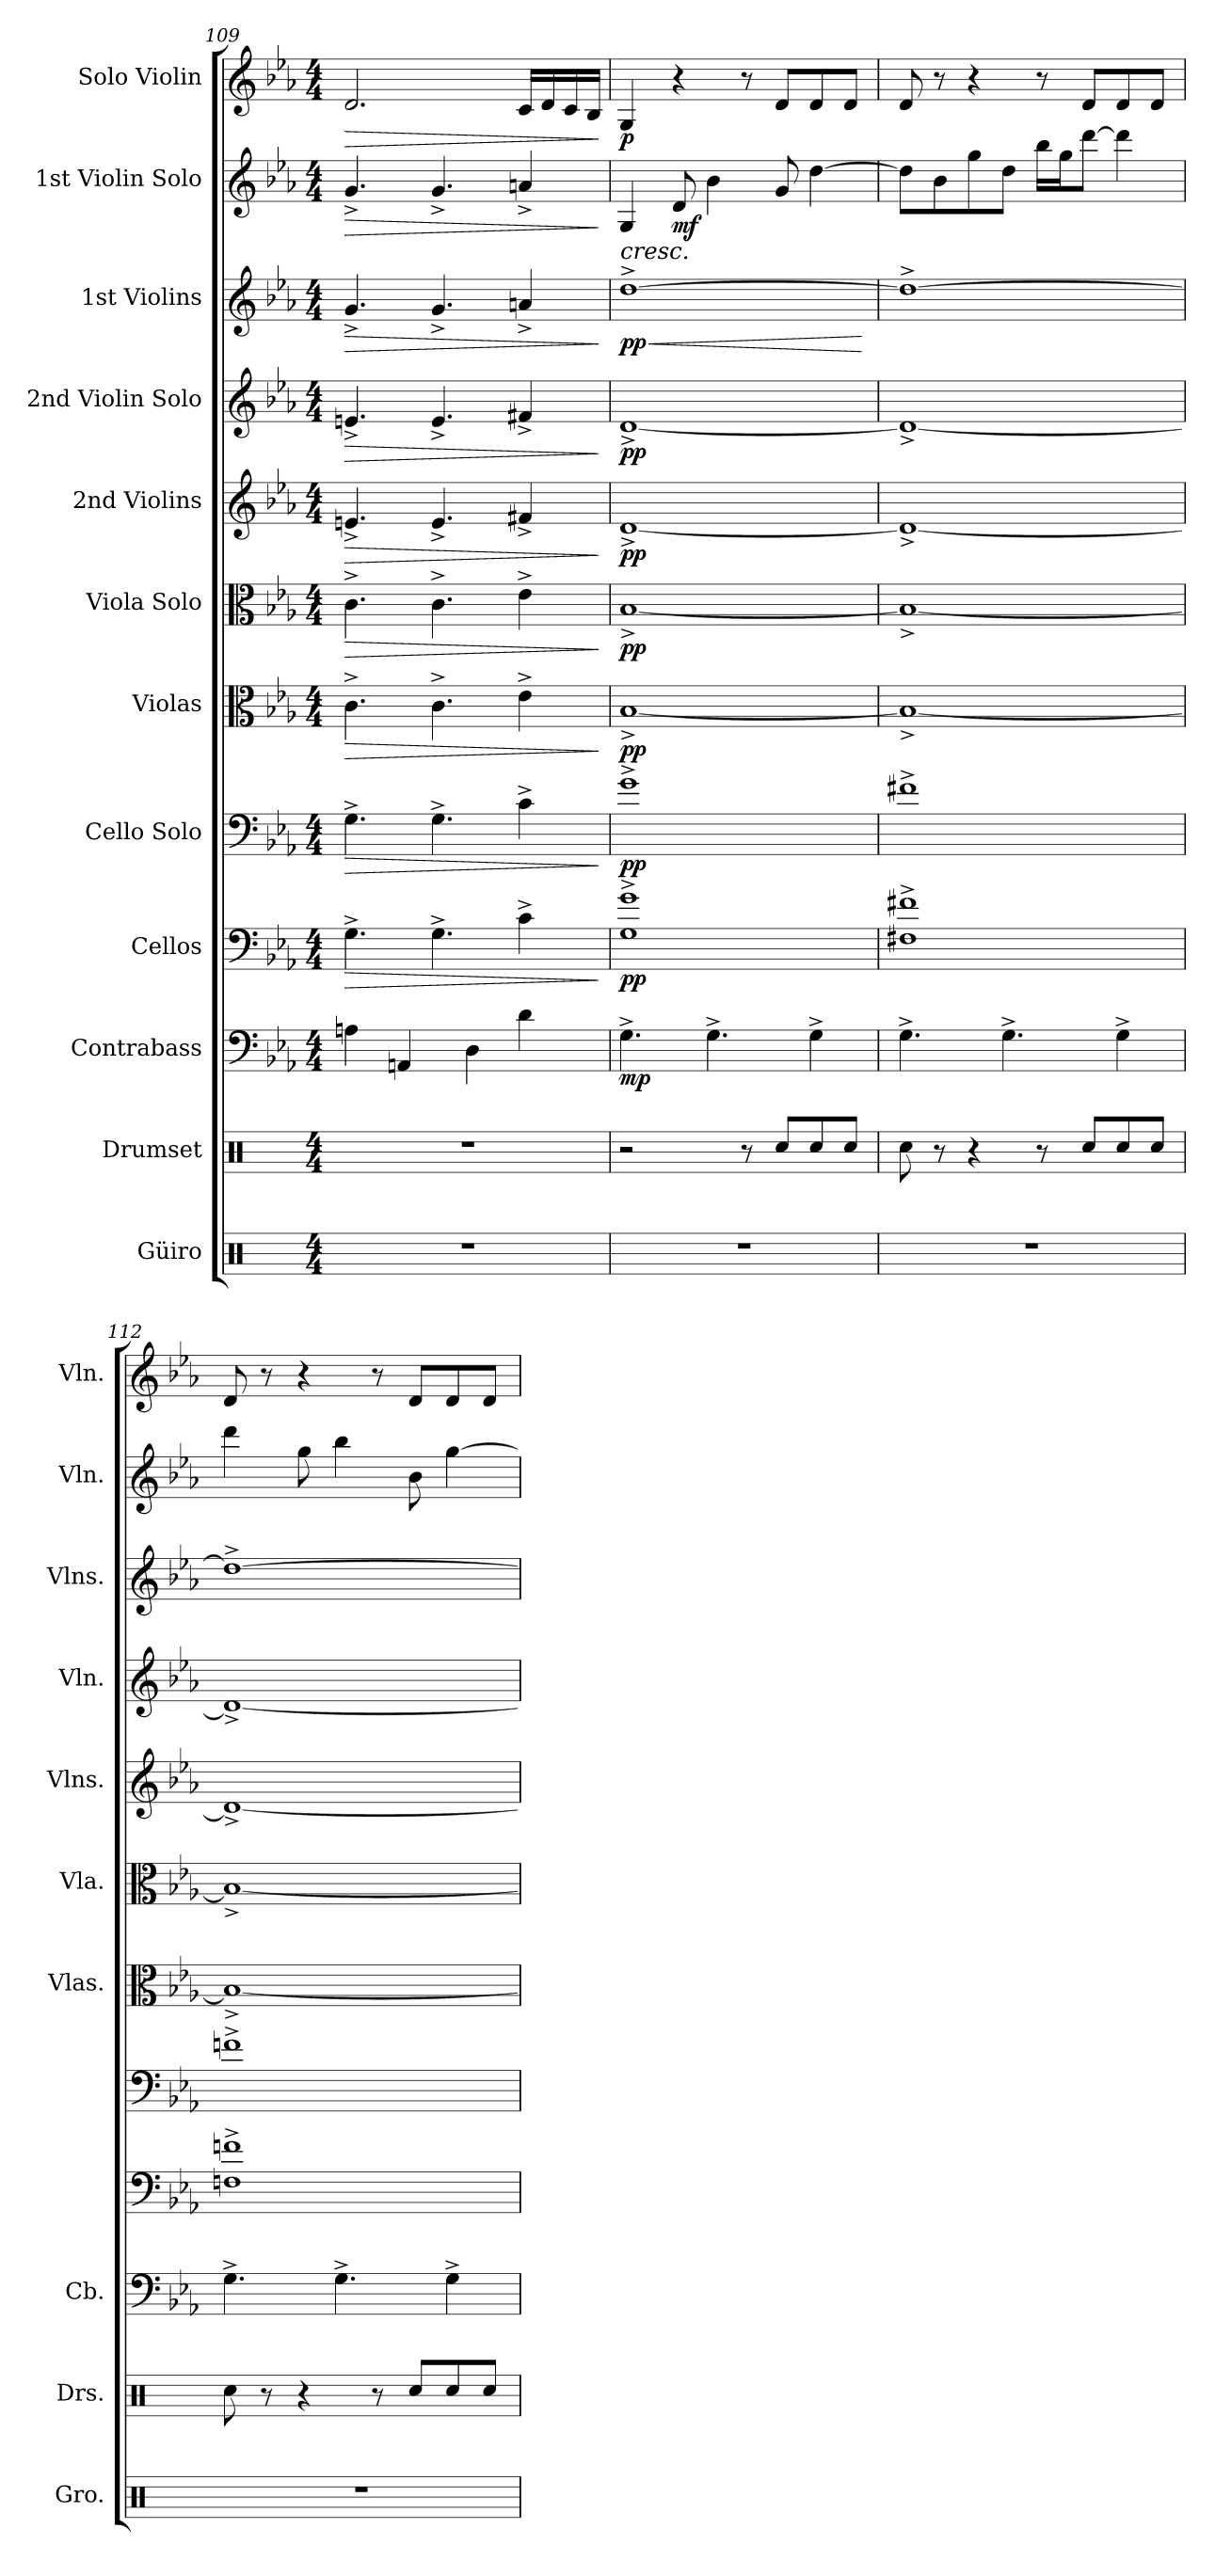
**kern	**kern	**kern	**dynam	**kern	**dynam	**kern	**dynam	**kern	**dynam	**kern	**dynam	**kern	**dynam	**kern	**dynam	**kern	**dynam	**kern	**dynam	**kern	**dynam
*part12	*part11	*part10	*part10	*part9	*part9	*part8	*part8	*part7	*part7	*part6	*part6	*part5	*part5	*part4	*part4	*part3	*part3	*part2	*part2	*part1	*part1
*staff12	*staff11	*staff10	*staff10	*staff9	*staff9	*staff8	*staff8	*staff7	*staff7	*staff6	*staff6	*staff5	*staff5	*staff4	*staff4	*staff3	*staff3	*staff2	*staff2	*staff1	*staff1
*I"Güiro	*I"Drumset	*I"Contrabass	*	*I"Cellos	*	*I"Cello Solo	*	*I"Violas	*	*I"Viola Solo	*	*I"2nd Violins	*	*I"2nd Violin Solo	*	*I"1st Violins	*	*I"1st Violin Solo	*	*I"Solo Violin	*
*I'Gro.	*I'Drs.	*I'Cb.	*	*	*	*	*	*I'Vlas.	*	*I'Vla.	*	*I'Vlns.	*	*I'Vln.	*	*I'Vlns.	*	*I'Vln.	*	*I'Vln.	*
*clefX	*clefX	*clefF4	*	*clefF4	*	*clefF4	*	*clefC3	*	*clefC3	*	*clefG2	*	*clefG2	*	*clefG2	*	*clefG2	*	*clefG2	*
*	*	*ITrd7c12	*	*	*	*	*	*	*	*	*	*	*	*	*	*	*	*	*	*	*
*k[]	*k[]	*k[b-e-a-]	*	*k[b-e-a-]	*	*k[b-e-a-]	*	*k[b-e-a-]	*	*k[b-e-a-]	*	*k[b-e-a-]	*	*k[b-e-a-]	*	*k[b-e-a-]	*	*k[b-e-a-]	*	*k[b-e-a-]	*
*M4/4	*M4/4	*M4/4	*	*M4/4	*	*M4/4	*	*M4/4	*	*M4/4	*	*M4/4	*	*M4/4	*	*M4/4	*	*M4/4	*	*M4/4	*
=109	=109	=109	=109	=109	=109	=109	=109	=109	=109	=109	=109	=109	=109	=109	=109	=109	=109	=109	=109	=109	=109
!	!	!	!	!	!LO:HP:b	!	!LO:HP:b	!	!LO:HP:b	!	!LO:HP:b	!	!LO:HP:b	!	!LO:HP:b	!	!LO:HP:b	!	!LO:HP:b	!	!LO:HP:b
1r	1r	4AAn\	.	4.G^\	>	4.G^\	>	4.c^\	>	4.c^\	>	4.en^/	>	4.en^/	>	4.g^/	>	4.g^/	>	2.d/	>
.	.	4AAAn/	.	.	.	.	.	.	.	.	.	.	.	.	.	.	.	.	.	.	.
.	.	.	.	4.G^\	.	4.G^\	.	4.c^\	.	4.c^\	.	4.e^/	.	4.e^/	.	4.g^/	.	4.g^/	.	.	.
.	.	4DD\	.	.	.	.	.	.	.	.	.	.	.	.	.	.	.	.	.	.	.
.	.	4D\	.	4c^\	.	4c^\	.	4e-^\	.	4e-^\	.	4f#X^/	.	4f#X^/	.	4an^/	.	4an^/	.	16c/LL	.
.	.	.	.	.	.	.	.	.	.	.	.	.	.	.	.	.	.	.	.	16d/	.
.	.	.	.	.	.	.	.	.	.	.	.	.	.	.	.	.	.	.	.	16c/	.
.	.	.	.	.	.	.	.	.	.	.	.	.	.	.	.	.	.	.	.	16B-/JJ	.
.	.	.	.	.	]	.	]	.	]	.	]	.	]	.	]	.	]	.	]	.	]
=110	=110	=110	=110	=110	=110	=110	=110	=110	=110	=110	=110	=110	=110	=110	=110	=110	=110	=110	=110	=110	=110
!	!	!	!LO:DY:b	!	!LO:DY:b	!	!LO:DY:b	!	!LO:DY:b	!	!LO:DY:b	!	!LO:DY:b	!	!LO:DY:b	!	!LO:HP:b	!	!LO:HP:b	!	!
!	!	!	!	!	!	!	!	!	!	!	!	!	!	!	!	!	!LO:DY:n=1:b	!	!	!	!LO:DY:b
1r	2r	4.GG^\	mp	1G^ 1g^	pp	1g^	pp	[1B-^	pp	[1B-^	pp	[1d^	pp	[1d^	pp	[1dd^	< pp	4G/	<	4G/	p
!	!	!	!	!	!	!	!	!	!	!	!	!	!	!	!	!	!	!	!LO:DY:b	!	!
.	.	.	.	.	.	.	.	.	.	.	.	.	.	.	.	.	.	8d/	mf	4r	.
.	.	4.GG^\	.	.	.	.	.	.	.	.	.	.	.	.	.	.	.	4b-\	[	.	.
.	8r	.	.	.	.	.	.	.	.	.	.	.	.	.	.	.	.	.	.	8r	.
.	8Rcc/L	.	.	.	.	.	.	.	.	.	.	.	.	.	.	.	.	8g/	.	8d/L	.
.	8Rcc/	4GG^\	.	.	.	.	.	.	.	.	.	.	.	.	.	.	.	[4dd\	.	8d/	.
.	8Rcc/J	.	.	.	.	.	.	.	.	.	.	.	.	.	.	.	.	.	.	8d/J	.
.	.	.	.	.	.	.	.	.	.	.	.	.	.	.	.	.	[	.	.	.	.
=111	=111	=111	=111	=111	=111	=111	=111	=111	=111	=111	=111	=111	=111	=111	=111	=111	=111	=111	=111	=111	=111
1r	8Rcc\	4.GG^\	.	1F#X^ 1f#X^	.	1f#X^	.	1B-^_	.	1B-^_	.	1d^_	.	1d^_	.	1dd^_	.	8dd\L]	.	8d/	.
.	8r	.	.	.	.	.	.	.	.	.	.	.	.	.	.	.	.	8b-\	.	8r	.
.	4r	.	.	.	.	.	.	.	.	.	.	.	.	.	.	.	.	8gg\	.	4r	.
.	.	4.GG^\	.	.	.	.	.	.	.	.	.	.	.	.	.	.	.	8dd\J	.	.	.
.	8r	.	.	.	.	.	.	.	.	.	.	.	.	.	.	.	.	16bb-\LL	.	8r	.
.	.	.	.	.	.	.	.	.	.	.	.	.	.	.	.	.	.	16gg\J	.	.	.
.	8Rcc/L	.	.	.	.	.	.	.	.	.	.	.	.	.	.	.	.	[8ddd\J	.	8d/L	.
.	8Rcc/	4GG^\	.	.	.	.	.	.	.	.	.	.	.	.	.	.	.	4ddd\]	.	8d/	.
.	8Rcc/J	.	.	.	.	.	.	.	.	.	.	.	.	.	.	.	.	.	.	8d/J	.
!!LO:PB:g=z
=112	=112	=112	=112	=112	=112	=112	=112	=112	=112	=112	=112	=112	=112	=112	=112	=112	=112	=112	=112	=112	=112
1r	8Rcc\	4.GG^\	.	1Fn^ 1fn^	.	1fn^	.	1B-^_	.	1B-^_	.	1d^_	.	1d^_	.	1dd^_	.	4ddd\	.	8d/	.
.	8r	.	.	.	.	.	.	.	.	.	.	.	.	.	.	.	.	.	.	8r	.
.	4r	.	.	.	.	.	.	.	.	.	.	.	.	.	.	.	.	8gg\	.	4r	.
.	.	4.GG^\	.	.	.	.	.	.	.	.	.	.	.	.	.	.	.	4bb-\	.	.	.
.	8r	.	.	.	.	.	.	.	.	.	.	.	.	.	.	.	.	.	.	8r	.
.	8Rcc/L	.	.	.	.	.	.	.	.	.	.	.	.	.	.	.	.	8b-\	.	8d/L	.
.	8Rcc/	4GG^\	.	.	.	.	.	.	.	.	.	.	.	.	.	.	.	[4gg\	.	8d/	.
.	8Rcc/J	.	.	.	.	.	.	.	.	.	.	.	.	.	.	.	.	.	.	8d/J	.
=	=	=	=	=	=	=	=	=	=	=	=	=	=	=	=	=	=	=	=	=	=
*-	*-	*-	*-	*-	*-	*-	*-	*-	*-	*-	*-	*-	*-	*-	*-	*-	*-	*-	*-	*-	*-
